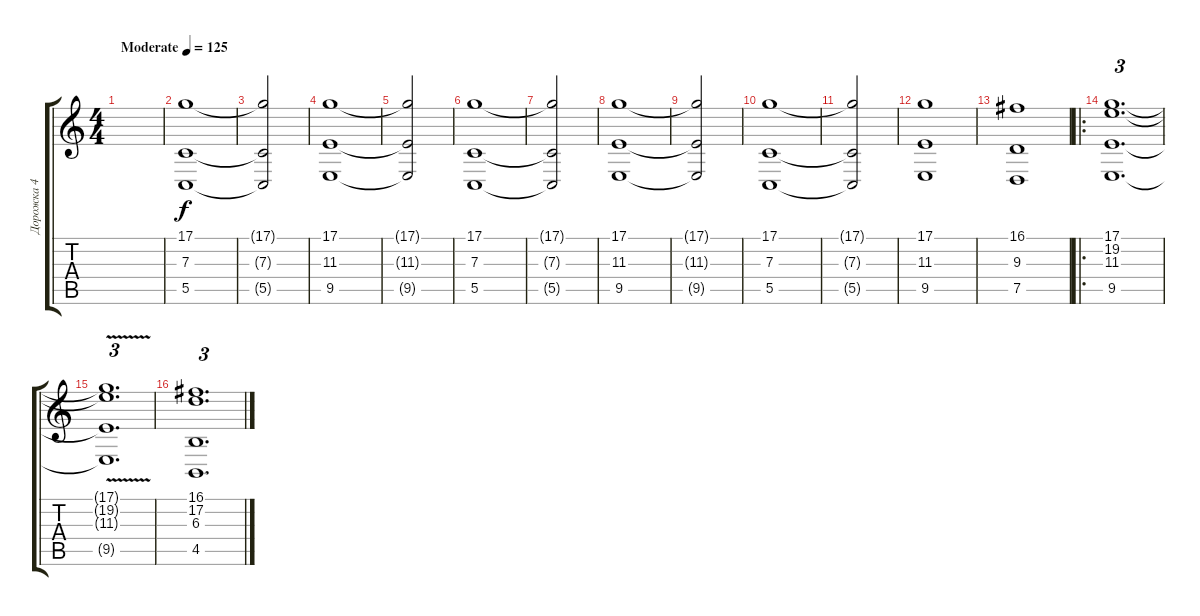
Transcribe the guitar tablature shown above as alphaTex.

\track ("Дорожка 4" "Дорожка 4") {instrument stringensemble1}
\staff {score tabs}
\tuning (D4 A3 F3 C3 G2 C2) {hide}
\ts (4 4)
\tempo (125 "Moderate")
\clef g2
\ks c
|
(17.1 7.3 5.5).1 |
(17.1{t} 7.3{t} 5.5{t}).2 |
(17.1 11.3 9.5).1 |
(17.1{t} 11.3{t} 9.5{t}).2 |
(17.1 7.3 5.5).1 |
(17.1{t} 7.3{t} 5.5{t}).2 |
(17.1 11.3 9.5).1 |
(17.1{t} 11.3{t} 9.5{t}).2 |
(17.1 7.3 5.5).1 |
(17.1{t} 7.3{t} 5.5{t}).2 |
(17.1 11.3 9.5).1 |
(16.1 9.3 7.5).1 |
\ro
(17.1 19.2 11.3 9.5).1{d tu (3 2)} |
(17.1{v t} 19.2{t} 11.3{t} 9.5{t}).1{d tu (3 2)} |
(16.1 17.2 6.3 4.5).1{d tu (3 2)}
